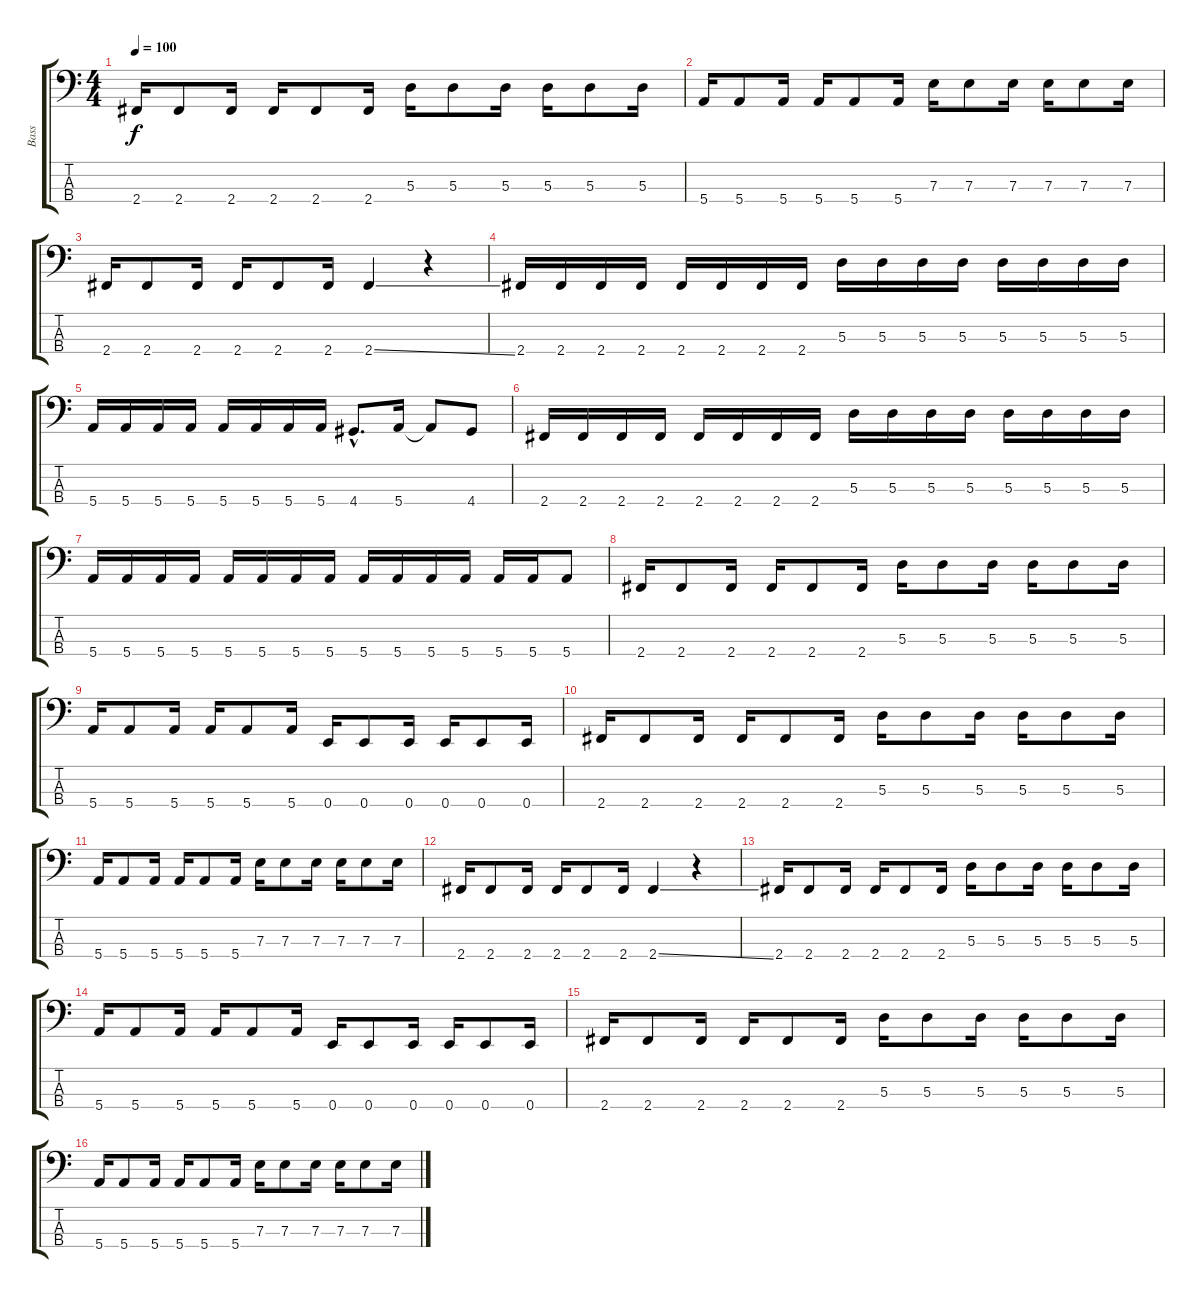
\track ("Bass" "Bass") {instrument electricbasspick}
\staff {score tabs}
\tuning (G2 D2 A1 E1) {hide}
\ts (4 4)
\tempo 100
\clef f4
\ks c
2.4.16{dy f} 2.4.8 2.4.16 2.4.16 2.4.8 2.4.16 5.3.16 5.3.8 5.3.16 5.3.16 5.3.8 5.3.16 |
5.4.16 5.4.8 5.4.16 5.4.16 5.4.8 5.4.16 7.3.16 7.3.8 7.3.16 7.3.16 7.3.8 7.3.16 |
2.4.16 2.4.8 2.4.16 2.4.16 2.4.8 2.4.16 2.4{ss}.4 r.4 |
2.4.16 2.4.16 2.4.16 2.4.16 2.4.16 2.4.16 2.4.16 2.4.16 5.3.16 5.3.16 5.3.16 5.3.16 5.3.16 5.3.16 5.3.16 5.3.16 |
5.4.16 5.4.16 5.4.16 5.4.16 5.4.16 5.4.16 5.4.16 5.4.16 4.4{hac}.8{d} 5.4.16 5.4{t}.8 4.4.8 |
2.4.16 2.4.16 2.4.16 2.4.16 2.4.16 2.4.16 2.4.16 2.4.16 5.3.16 5.3.16 5.3.16 5.3.16 5.3.16 5.3.16 5.3.16 5.3.16 |
5.4.16 5.4.16 5.4.16 5.4.16 5.4.16 5.4.16 5.4.16 5.4.16 5.4.16 5.4.16 5.4.16 5.4.16 5.4.16 5.4.16 5.4.8 |
2.4.16 2.4.8 2.4.16 2.4.16 2.4.8 2.4.16 5.3.16 5.3.8 5.3.16 5.3.16 5.3.8 5.3.16 |
5.4.16 5.4.8 5.4.16 5.4.16 5.4.8 5.4.16 0.4.16 0.4.8 0.4.16 0.4.16 0.4.8 0.4.16 |
2.4.16 2.4.8 2.4.16 2.4.16 2.4.8 2.4.16 5.3.16 5.3.8 5.3.16 5.3.16 5.3.8 5.3.16 |
5.4.16 5.4.8 5.4.16 5.4.16 5.4.8 5.4.16 7.3.16 7.3.8 7.3.16 7.3.16 7.3.8 7.3.16 |
2.4.16 2.4.8 2.4.16 2.4.16 2.4.8 2.4.16 2.4{ss}.4 r.4 |
2.4.16 2.4.8 2.4.16 2.4.16 2.4.8 2.4.16 5.3.16 5.3.8 5.3.16 5.3.16 5.3.8 5.3.16 |
5.4.16 5.4.8 5.4.16 5.4.16 5.4.8 5.4.16 0.4.16 0.4.8 0.4.16 0.4.16 0.4.8 0.4.16 |
2.4.16 2.4.8 2.4.16 2.4.16 2.4.8 2.4.16 5.3.16 5.3.8 5.3.16 5.3.16 5.3.8 5.3.16 |
5.4.16 5.4.8 5.4.16 5.4.16 5.4.8 5.4.16 7.3.16 7.3.8 7.3.16 7.3.16 7.3.8 7.3.16
